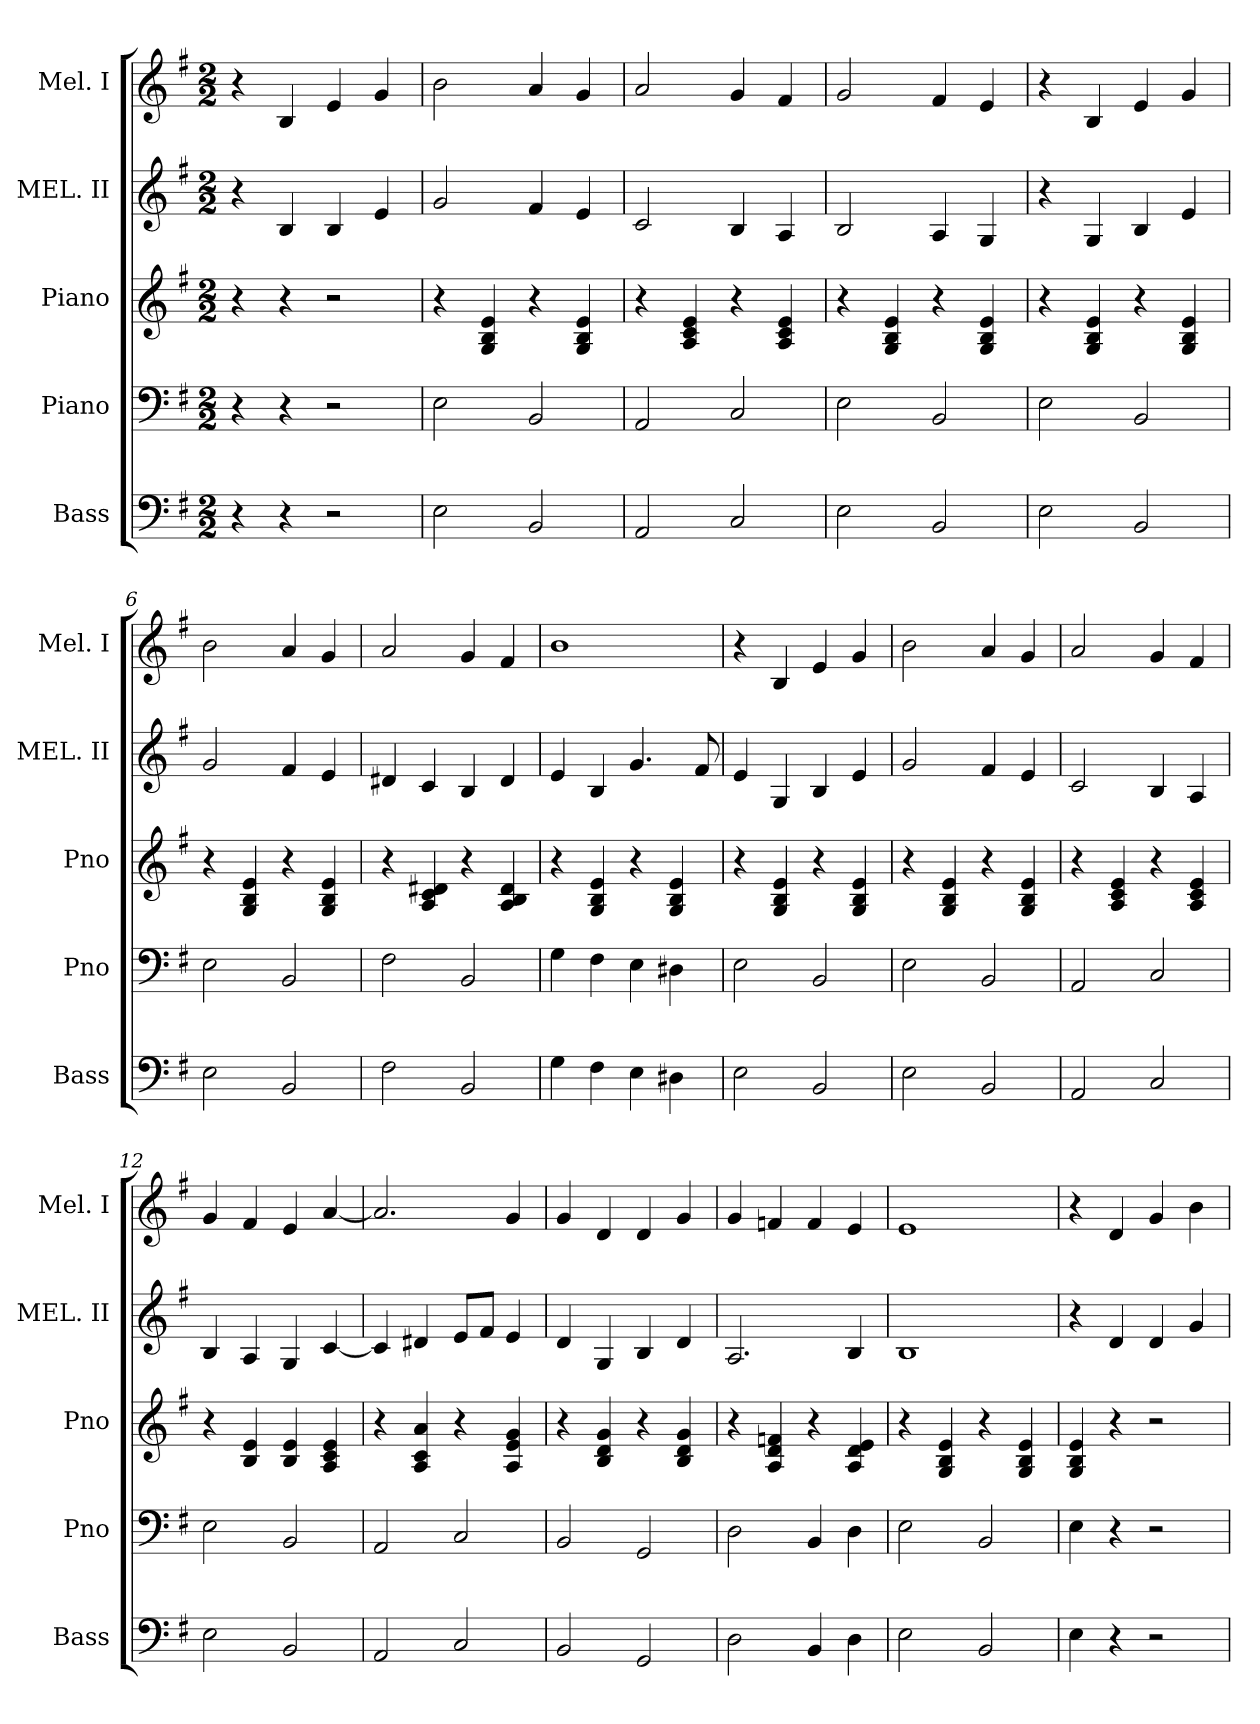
**kern	**kern	**kern	**kern	**kern
*part5	*part4	*part3	*part2	*part1
*staff5	*staff4	*staff3	*staff2	*staff1
*I"Bass	*I"Piano	*I"Piano	*I"MEL. II	*I"Mel. I
*I'Bass	*I'Pno	*I'Pno	*I'MEL. II	*I'Mel. I
*clefF4	*clefF4	*clefG2	*clefG2	*clefG2
*ITrd7c12	*	*	*	*
*k[f#]	*k[f#]	*k[f#]	*k[f#]	*k[f#]
*M2/2	*M2/2	*M2/2	*M2/2	*M2/2
=1	=1	=1	=1	=1
4r	4r	4r	4r	4r
4r	4r	4r	4B/	4B/
2r	2r	2r	4B/	4e/
.	.	.	4e/	4g/
=2	=2	=2	=2	=2
2EE\	2E\	4r	2g/	2b\
.	.	4G/ 4B/ 4e/	.	.
2BBB/	2BB/	4r	4f#/	4a/
.	.	4G/ 4B/ 4e/	4e/	4g/
=3	=3	=3	=3	=3
2AAA/	2AA/	4r	2c/	2a/
.	.	4A/ 4c/ 4e/	.	.
2CC/	2C/	4r	4B/	4g/
.	.	4A/ 4c/ 4e/	4A/	4f#/
=4	=4	=4	=4	=4
2EE\	2E\	4r	2B/	2g/
.	.	4G/ 4B/ 4e/	.	.
2BBB/	2BB/	4r	4A/	4f#/
.	.	4G/ 4B/ 4e/	4G/	4e/
=5	=5	=5	=5	=5
2EE\	2E\	4r	4r	4r
.	.	4G/ 4B/ 4e/	4G/	4B/
2BBB/	2BB/	4r	4B/	4e/
.	.	4G/ 4B/ 4e/	4e/	4g/
=6	=6	=6	=6	=6
2EE\	2E\	4r	2g/	2b\
.	.	4G/ 4B/ 4e/	.	.
2BBB/	2BB/	4r	4f#/	4a/
.	.	4G/ 4B/ 4e/	4e/	4g/
=7	=7	=7	=7	=7
2FF#\	2F#\	4r	4d#X/	2a/
.	.	4A/ 4c/ 4d#X/	4c/	.
2BBB/	2BB/	4r	4B/	4g/
.	.	4A/ 4B/ 4d#/	4d#/	4f#/
!!LO:LB:g=z
=8	=8	=8	=8	=8
4GG\	4G\	4r	4e/	1b
4FF#\	4F#\	4G/ 4B/ 4e/	4B/	.
4EE\	4E\	4r	4.g/	.
4DD#X\	4D#X\	4G/ 4B/ 4e/	.	.
.	.	.	8f#/	.
=9	=9	=9	=9	=9
2EE\	2E\	4r	4e/	4r
.	.	4G/ 4B/ 4e/	4G/	4B/
2BBB/	2BB/	4r	4B/	4e/
.	.	4G/ 4B/ 4e/	4e/	4g/
=10	=10	=10	=10	=10
2EE\	2E\	4r	2g/	2b\
.	.	4G/ 4B/ 4e/	.	.
2BBB/	2BB/	4r	4f#/	4a/
.	.	4G/ 4B/ 4e/	4e/	4g/
=11	=11	=11	=11	=11
2AAA/	2AA/	4r	2c/	2a/
.	.	4A/ 4c/ 4e/	.	.
2CC/	2C/	4r	4B/	4g/
.	.	4A/ 4c/ 4e/	4A/	4f#/
=12	=12	=12	=12	=12
2EE\	2E\	4r	4B/	4g/
.	.	4B/ 4e/	4A/	4f#/
2BBB/	2BB/	4B/ 4e/	4G/	4e/
.	.	4A/ 4c/ 4e/	[4c/	[4a/
=13	=13	=13	=13	=13
2AAA/	2AA/	4r	4c/]	2.a/]
.	.	4A/ 4c/ 4a/	4d#X/	.
2CC/	2C/	4r	8e/L	.
.	.	.	8f#/J	.
.	.	4A/ 4e/ 4g/	4e/	4g/
=14	=14	=14	=14	=14
2BBB/	2BB/	4r	4d/	4g/
.	.	4B/ 4d/ 4g/	4G/	4d/
2GGG/	2GG/	4r	4B/	4d/
.	.	4B/ 4d/ 4g/	4d/	4g/
!!LO:PB:g=z
=15	=15	=15	=15	=15
2DD\	2D\	4r	2.A/	4g/
.	.	4A/ 4d/ 4fn/	.	4fn/
4BBB/	4BB/	4r	.	4f/
4DD\	4D\	4A/ 4d/ 4e/	4B/	4e/
=16	=16	=16	=16	=16
2EE\	2E\	4r	1B	1e
.	.	4G/ 4B/ 4e/	.	.
2BBB/	2BB/	4r	.	.
.	.	4G/ 4B/ 4e/	.	.
=17	=17	=17	=17	=17
4EE\	4E\	4G/ 4B/ 4e/	4r	4r
4r	4r	4r	4d/	4d/
2r	2r	2r	4d/	4g/
.	.	.	4g/	4b\
=	=	=	=	=
*-	*-	*-	*-	*-
